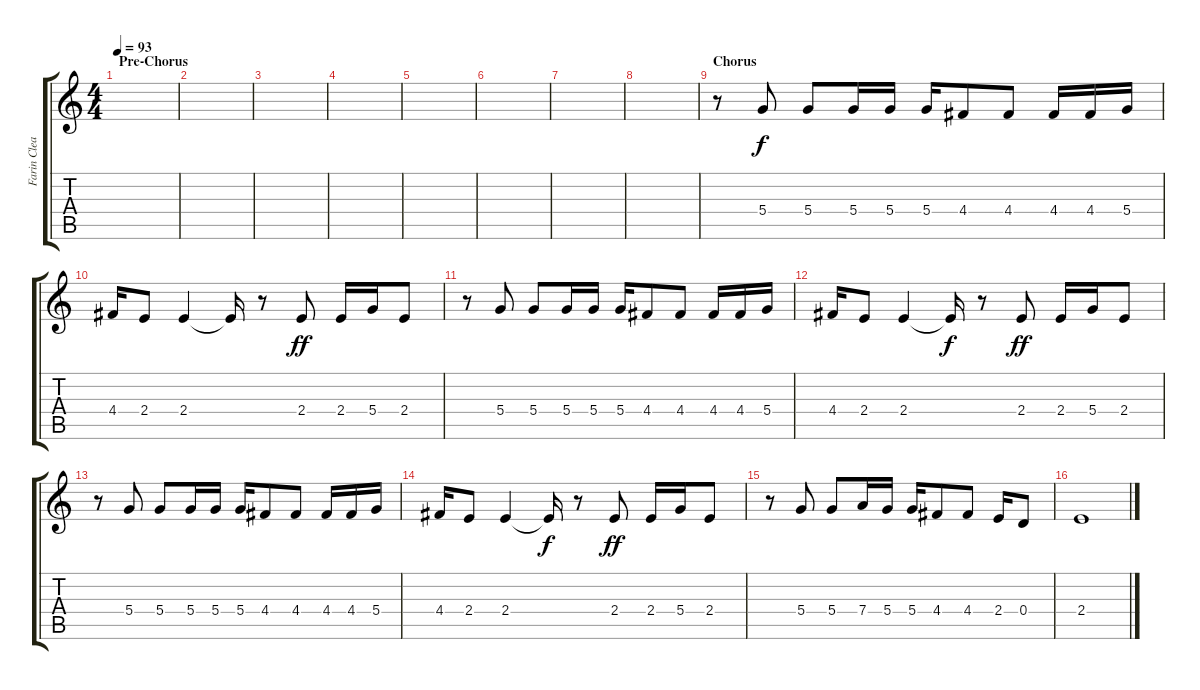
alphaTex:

\track ("Farin Clean" "Farin Clea") {instrument electricguitarjazz}
\staff {score tabs}
\tuning (E4 B3 G3 D3 A2 E2) {hide}
\ts (4 4)
\section ("" "Pre-Chorus")
\tempo 93
\clef g2
\ks c
|
|
|
|
|
|
|
|
\section ("" "Chorus")
r.8 5.4.8 5.4.8 5.4.16 5.4.16 5.4.16 4.4.8 4.4.8 4.4.16 4.4.16 5.4.16 |
4.4.16 2.4.8 2.4.4 2.4{t}.16{dy f} r.8 2.4.8{dy ff} 2.4.16 5.4.16 2.4.8 |
r.8 5.4.8 5.4.8 5.4.16 5.4.16 5.4.16 4.4.8 4.4.8 4.4.16 4.4.16 5.4.16 |
4.4.16 2.4.8 2.4.4 2.4{t}.16{dy f} r.8 2.4.8{dy ff} 2.4.16 5.4.16 2.4.8 |
r.8 5.4.8 5.4.8 5.4.16 5.4.16 5.4.16 4.4.8 4.4.8 4.4.16 4.4.16 5.4.16 |
4.4.16 2.4.8 2.4.4 2.4{t}.16{dy f} r.8 2.4.8{dy ff} 2.4.16 5.4.16 2.4.8 |
r.8 5.4.8 5.4.8 7.4.16 5.4.16 5.4.16 4.4.8 4.4.8 2.4.16 0.4.8 |
2.4.1
